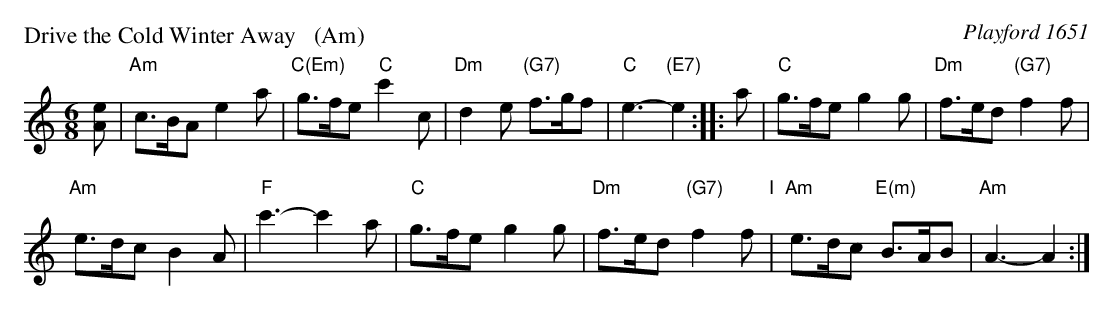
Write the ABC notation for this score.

X:1
P: Drive the Cold Winter Away   (Am)
O: Playford 1651
M: 6/8
L: 1/8
K: Am
[eA] |\
"Am"c>BA e2a | "C(Em)"g>fe "C"c'2c |\
"Dm"d2e "(G7)"f>gf | "C"e3- "(E7)"e2 :: a |\
"C"g>fe g2g | "Dm"f>ed "(G7)"f2f |
"Am"e>dc B2A | "F"c'3- c'2a |\
"C"g>fe g2g | "Dm"f>ed "(G7)"f2f "I"|\
"Am"e>dc "E(m)"B>AB | "Am"A3- A2 :|
